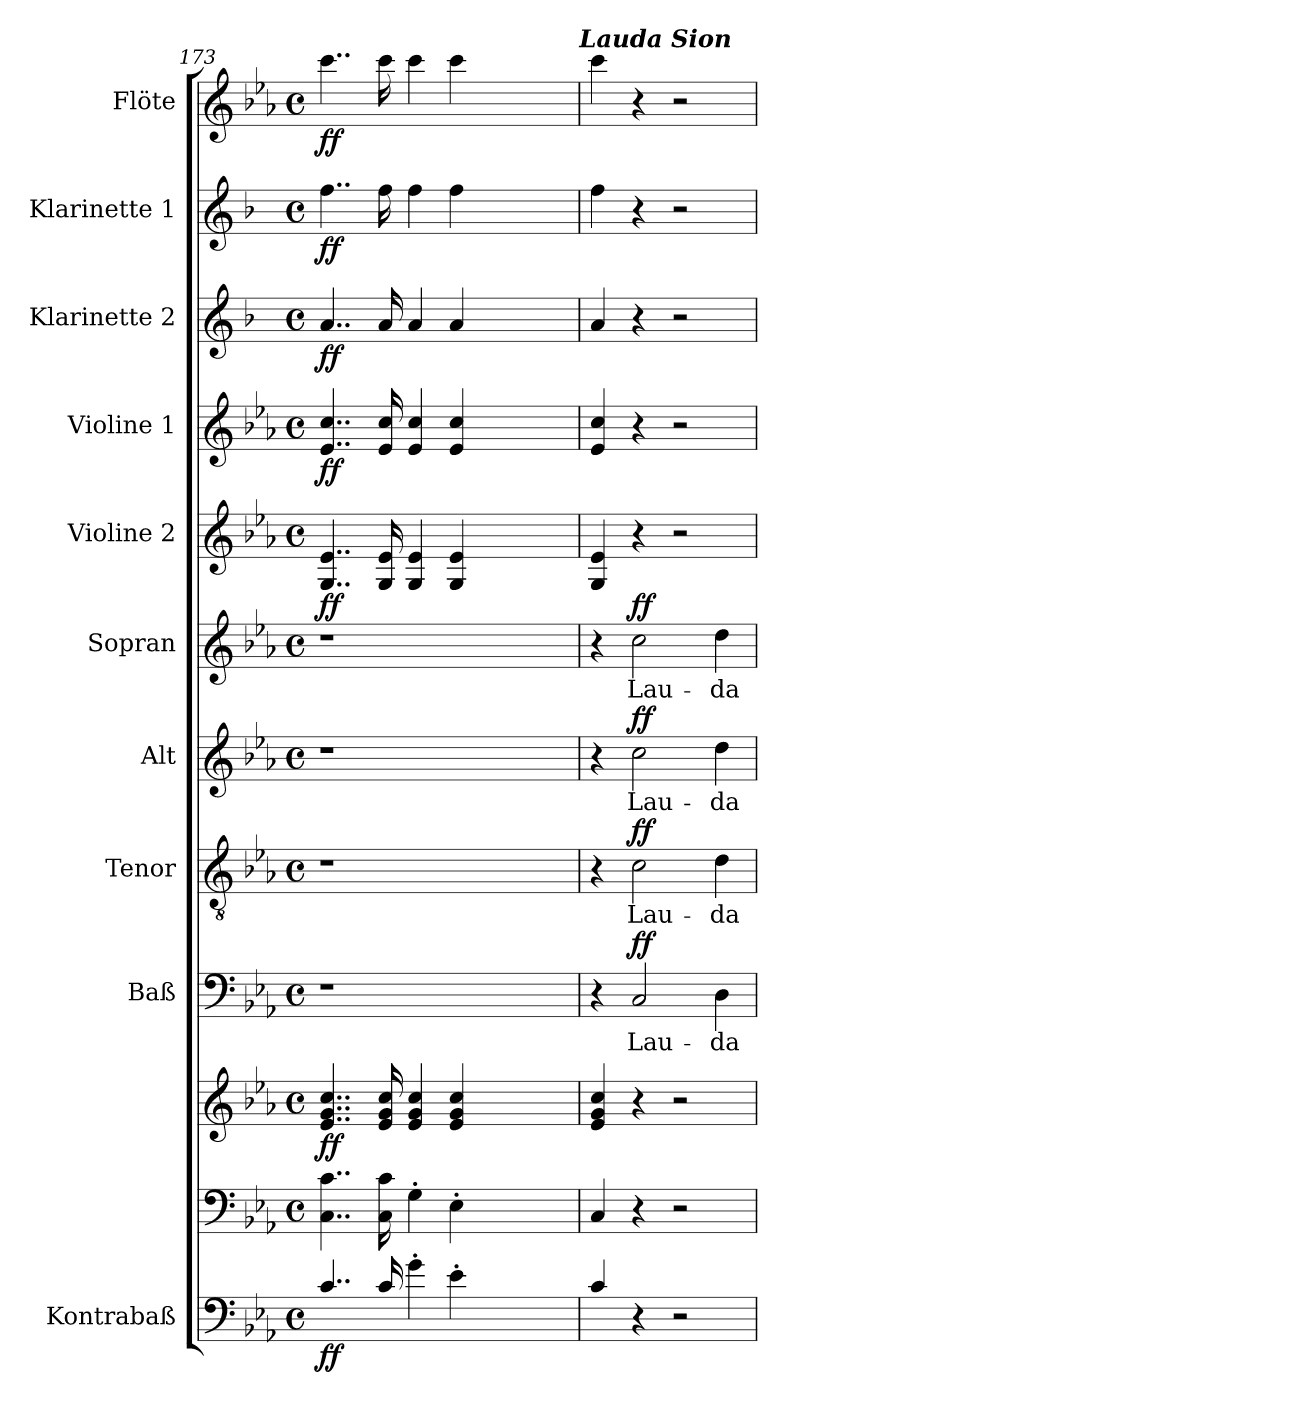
**kern	**dynam	**kern	**kern	**dynam	**kern	**text	**dynam	**kern	**text	**dynam	**kern	**text	**dynam	**kern	**text	**dynam	**kern	**dynam	**kern	**dynam	**kern	**dynam	**kern	**dynam	**kern	**dynam
*part11	*part11	*part10	*part10	*part10	*part9	*part9	*part9	*part8	*part8	*part8	*part7	*part7	*part7	*part6	*part6	*part6	*part5	*part5	*part4	*part4	*part3	*part3	*part2	*part2	*part1	*part1
*staff12	*staff12	*staff11	*staff10	*staff10/11	*staff9	*staff9	*staff9	*staff8	*staff8	*staff8	*staff7	*staff7	*staff7	*staff6	*staff6	*staff6	*staff5	*staff5	*staff4	*staff4	*staff3	*staff3	*staff2	*staff2	*staff1	*staff1
*I"Kontrabaß	*	*	*	*	*I"Baß	*	*	*I"Tenor	*	*	*I"Alt	*	*	*I"Sopran	*	*	*I"Violine 2	*	*I"Violine 1	*	*I"Klarinette 2	*	*I"Klarinette 1	*	*I"Flöte	*
*	*	*	*	*	*	*	*	*	*	*	*	*	*	*	*	*	*I'Vln	*	*I'Vln	*	*	*	*	*	*I'Fl	*
!!LO:PB:g=z
*clefF4	*	*clefF4	*clefG2	*	*clefF4	*	*	*clefGv2	*	*	*clefG2	*	*	*clefG2	*	*	*clefG2	*	*clefG2	*	*clefG2	*	*clefG2	*	*clefG2	*
*ITrd7c12	*	*	*	*	*	*	*	*	*	*	*	*	*	*	*	*	*	*	*	*	*ITrd1c2	*	*ITrd1c2	*	*	*
*k[b-e-a-]	*	*k[b-e-a-]	*k[b-e-a-]	*	*k[b-e-a-]	*	*	*k[b-e-a-]	*	*	*k[b-e-a-]	*	*	*k[b-e-a-]	*	*	*k[b-e-a-]	*	*k[b-e-a-]	*	*k[b-e-a-]	*	*k[b-e-a-]	*	*k[b-e-a-]	*
*E-:	*	*E-:	*E-:	*	*E-:	*	*	*E-:	*	*	*E-:	*	*	*E-:	*	*	*E-:	*	*E-:	*	*E-:	*	*E-:	*	*E-:	*
*M4/4	*	*M4/4	*M4/4	*	*M4/4	*	*	*M4/4	*	*	*M4/4	*	*	*M4/4	*	*	*M4/4	*	*M4/4	*	*M4/4	*	*M4/4	*	*M4/4	*
*met(c)	*	*met(c)	*met(c)	*	*met(c)	*	*	*met(c)	*	*	*met(c)	*	*	*met(c)	*	*	*met(c)	*	*met(c)	*	*met(c)	*	*met(c)	*	*met(c)	*
=173	=173	=173	=173	=173	=173	=173	=173	=173	=173	=173	=173	=173	=173	=173	=173	=173	=173	=173	=173	=173	=173	=173	=173	=173	=173	=173
!	!LO:DY:b	!	!	!LO:DY:b	!	!	!	!	!	!	!	!	!	!	!	!	!	!LO:DY:b	!	!LO:DY:b	!	!LO:DY:b	!	!LO:DY:b	!	!LO:DY:b
4..C/	ff	4..C\ 4..c\	4..e-/ 4..g/ 4..cc/	ff	1r	.	.	1r	.	.	1r	.	.	1r	.	.	4..G/ 4..e-/	ff	4..e-/ 4..cc/	ff	4..g/	ff	4..ee-\	ff	4..ccc\	ff
16C/	.	16C\ 16c\	16e-/ 16g/ 16cc/	.	.	.	.	.	.	.	.	.	.	.	.	.	16G/ 16e-/	.	16e-/ 16cc/	.	16g/	.	16ee-\	.	16ccc\	.
4G'>\	.	4G'>\	4e-/ 4g/ 4cc/	.	.	.	.	.	.	.	.	.	.	.	.	.	4G/ 4e-/	.	4e-/ 4cc/	.	4g/	.	4ee-\	.	4ccc\	.
4E-'>\	.	4E-'>\	4e-/ 4g/ 4cc/	.	.	.	.	.	.	.	.	.	.	.	.	.	4G/ 4e-/	.	4e-/ 4cc/	.	4g/	.	4ee-\	.	4ccc\	.
2..ryy	.	2..ryy	2..ryy	.	2..ryy	.	.	2..ryy	.	.	2..ryy	.	.	2..ryy	.	.	2..ryy	.	2..ryy	.	2..ryy	.	2..ryy	.	2..ryy	.
!	!	!	!	!	!	!	!	!	!	!	!	!	!	!	!	!	!	!	!	!	!	!	!	!	!LO:TX:a:Bi:t=Lauda Sion	!
=174	=174	=174	=174	=174	=174	=174	=174	=174	=174	=174	=174	=174	=174	=174	=174	=174	=174	=174	=174	=174	=174	=174	=174	=174	=174	=174
4C/	.	4C/	4e-/ 4g/ 4cc/	.	4r	.	.	4r	.	.	4r	.	.	4r	.	.	4G/ 4e-/	.	4e-/ 4cc/	.	4g/	.	4ee-\	.	4ccc\	.
!	!	!	!	!	!	!LO:LY:b	!LO:DY:a	!	!LO:LY:b	!LO:DY:a	!	!LO:LY:b	!LO:DY:a	!	!LO:LY:b	!LO:DY:a	!	!	!	!	!	!	!	!	!	!
4r	.	4r	4r	.	2C/	Lau-	ff	2c\	Lau-	ff	2cc\	Lau-	ff	2cc\	Lau-	ff	4r	.	4r	.	4r	.	4r	.	4r	.
2r	.	2r	2r	.	.	.	.	.	.	.	.	.	.	.	.	.	2r	.	2r	.	2r	.	2r	.	2r	.
!	!	!	!	!	!	!LO:LY:b	!	!	!LO:LY:b	!	!	!LO:LY:b	!	!	!LO:LY:b	!	!	!	!	!	!	!	!	!	!	!
.	.	.	.	.	4D\	-da	.	4d\	-da	.	4dd\	-da	.	4dd\	-da	.	.	.	.	.	.	.	.	.	.	.
=	=	=	=	=	=	=	=	=	=	=	=	=	=	=	=	=	=	=	=	=	=	=	=	=	=	=
*-	*-	*-	*-	*-	*-	*-	*-	*-	*-	*-	*-	*-	*-	*-	*-	*-	*-	*-	*-	*-	*-	*-	*-	*-	*-	*-
